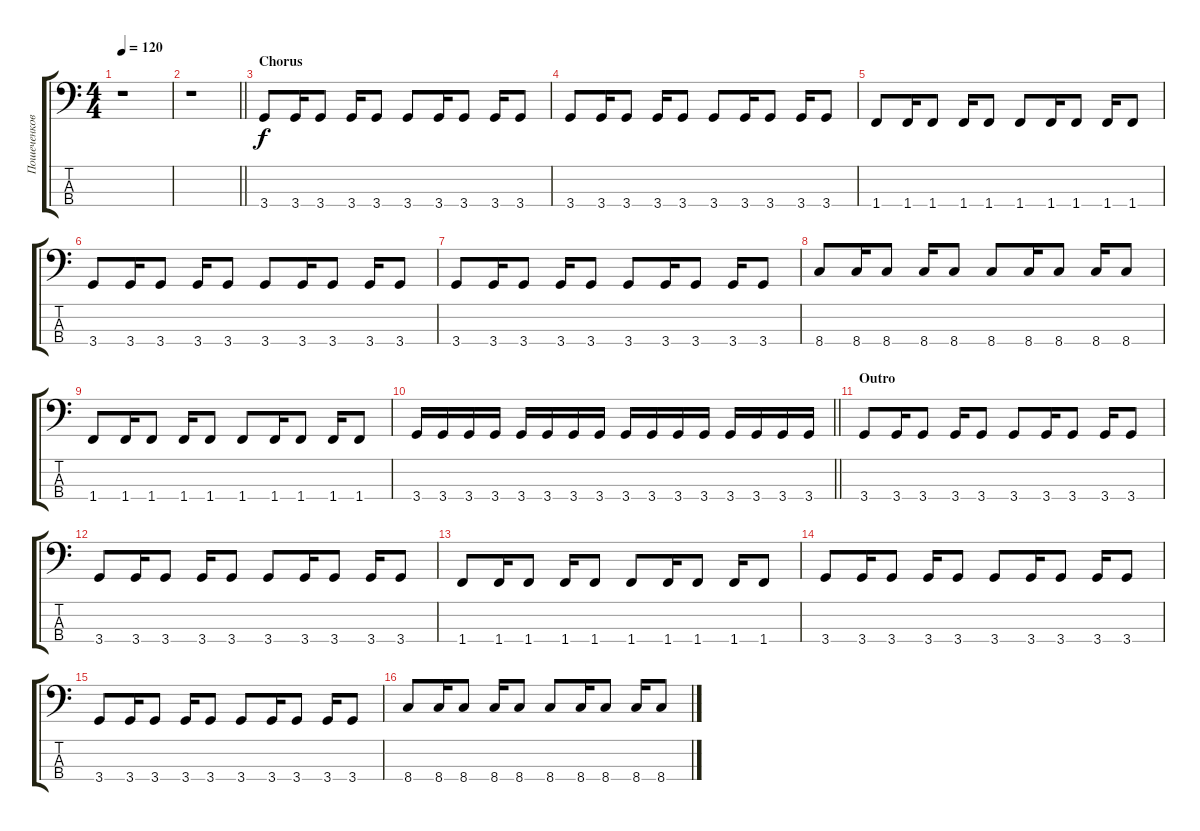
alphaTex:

\track ("Пошеченков Роман ( Бас гитара )" "Пошеченков") {instrument electricbassfinger}
\staff {score tabs}
\tuning (G2 D2 A1 E1) {hide}
\ts (4 4)
\tempo 120
\clef f4
\ks c
r.1{dy f} |
\barLineRight lightlight
r.1 |
\section ("" "Chorus")
3.4.8 3.4.16 3.4.8 3.4.16 3.4.8 3.4.8 3.4.16 3.4.8 3.4.16 3.4.8 |
3.4.8 3.4.16 3.4.8 3.4.16 3.4.8 3.4.8 3.4.16 3.4.8 3.4.16 3.4.8 |
1.4.8 1.4.16 1.4.8 1.4.16 1.4.8 1.4.8 1.4.16 1.4.8 1.4.16 1.4.8 |
3.4.8 3.4.16 3.4.8 3.4.16 3.4.8 3.4.8 3.4.16 3.4.8 3.4.16 3.4.8 |
3.4.8 3.4.16 3.4.8 3.4.16 3.4.8 3.4.8 3.4.16 3.4.8 3.4.16 3.4.8 |
8.4.8 8.4.16 8.4.8 8.4.16 8.4.8 8.4.8 8.4.16 8.4.8 8.4.16 8.4.8 |
1.4.8 1.4.16 1.4.8 1.4.16 1.4.8 1.4.8 1.4.16 1.4.8 1.4.16 1.4.8 |
\barLineRight lightlight
3.4.16 3.4.16 3.4.16 3.4.16 3.4.16 3.4.16 3.4.16 3.4.16 3.4.16 3.4.16 3.4.16 3.4.16 3.4.16 3.4.16 3.4.16 3.4.16 |
\section ("" "Outro")
3.4.8 3.4.16 3.4.8 3.4.16 3.4.8 3.4.8 3.4.16 3.4.8 3.4.16 3.4.8 |
3.4.8 3.4.16 3.4.8 3.4.16 3.4.8 3.4.8 3.4.16 3.4.8 3.4.16 3.4.8 |
1.4.8 1.4.16 1.4.8 1.4.16 1.4.8 1.4.8 1.4.16 1.4.8 1.4.16 1.4.8 |
3.4.8 3.4.16 3.4.8 3.4.16 3.4.8 3.4.8 3.4.16 3.4.8 3.4.16 3.4.8 |
3.4.8 3.4.16 3.4.8 3.4.16 3.4.8 3.4.8 3.4.16 3.4.8 3.4.16 3.4.8 |
8.4.8 8.4.16 8.4.8 8.4.16 8.4.8 8.4.8 8.4.16 8.4.8 8.4.16 8.4.8
